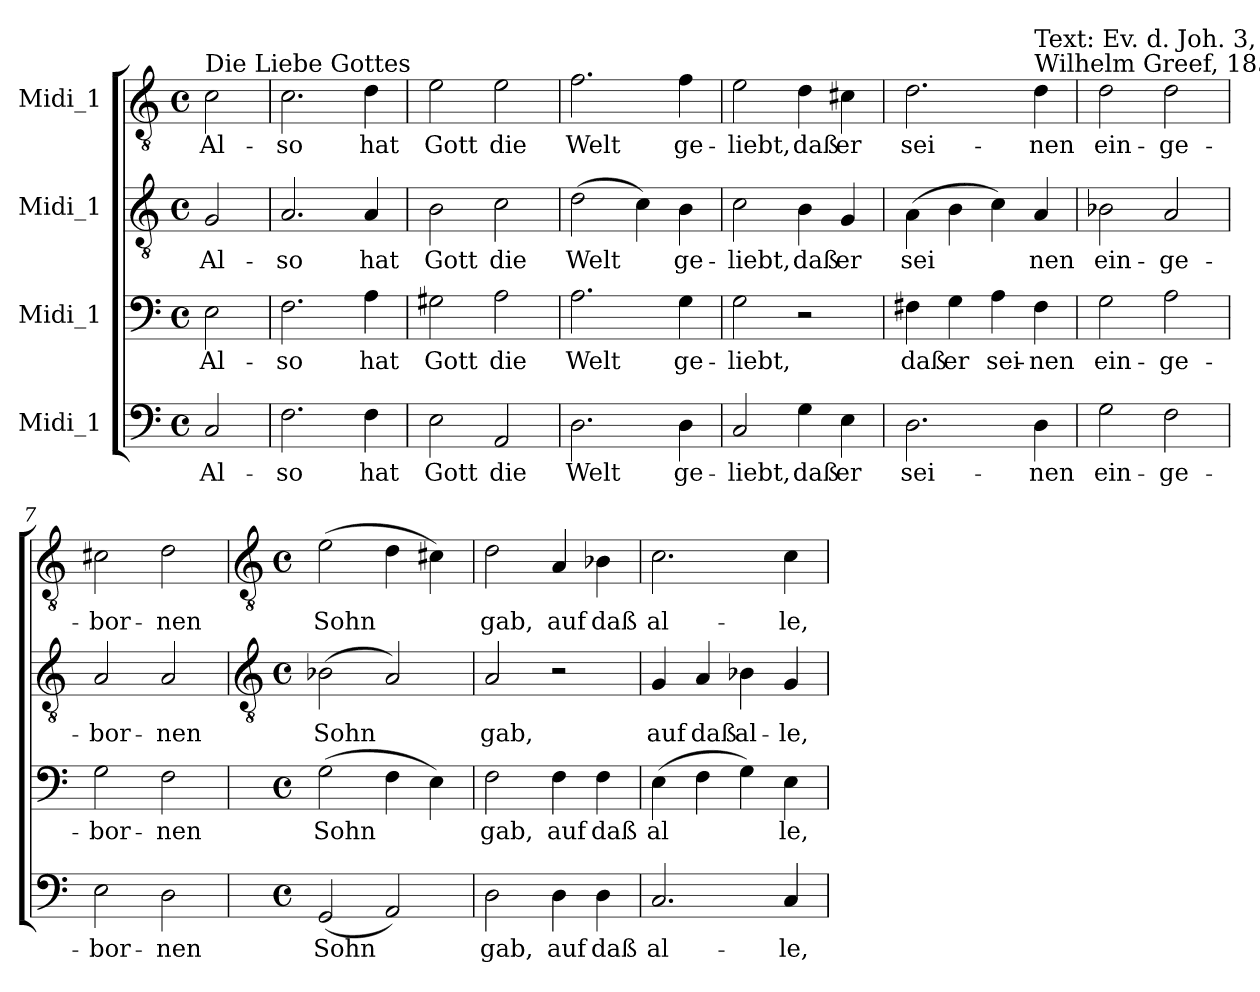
**kern	**text	**kern	**text	**kern	**text	**kern	**text
*part4	*part4	*part3	*part3	*part2	*part2	*part1	*part1
*staff4	*staff4	*staff3	*staff3	*staff2	*staff2	*staff1	*staff1
*I"Midi_1	*	*I"Midi_1	*	*I"Midi_1	*	*I"Midi_1	*
*clefF4	*	*clefF4	*	*clefGv2	*	*clefGv2	*
*k[]	*	*k[]	*	*k[]	*	*k[]	*
*C:	*	*C:	*	*C:	*	*C:	*
*M4/4	*	*M4/4	*	*M4/4	*	*M4/4	*
*met(c)	*	*met(c)	*	*met(c)	*	*met(c)	*
=	=	=	=	=	=	=	=
!	!	!	!	!	!	!LO:TX:a:t=Die Liebe Gottes	!
!	!LO:LY:b	!	!LO:LY:b	!	!LO:LY:b	!	!LO:LY:b
2C	Al-	2E	Al-	2G	Al-	2c	Al-
=1	=1	=1	=1	=1	=1	=1	=1
!	!LO:LY:b	!	!LO:LY:b	!	!LO:LY:b	!	!LO:LY:b
2.F	-so	2.F	-so	2.A	-so	2.c	-so
!	!LO:LY:b	!	!LO:LY:b	!	!LO:LY:b	!	!LO:LY:b
4F	hat	4A	hat	4A	hat	4d	hat
=2	=2	=2	=2	=2	=2	=2	=2
!	!LO:LY:b	!	!LO:LY:b	!	!LO:LY:b	!	!LO:LY:b
2E	Gott	2G#X	Gott	2B	Gott	2e	Gott
!	!LO:LY:b	!	!LO:LY:b	!	!LO:LY:b	!	!LO:LY:b
2AA	die	2A	die	2c	die	2e	die
=3	=3	=3	=3	=3	=3	=3	=3
!	!LO:LY:b	!	!LO:LY:b	!	!LO:LY:b	!	!LO:LY:b
2.D	Welt	2.A	Welt	(>2d	Welt	2.f	Welt
.	.	.	.	4c)	.	.	.
!	!LO:LY:b	!	!LO:LY:b	!	!LO:LY:b	!	!LO:LY:b
4D	ge-	4G	ge-	4B	ge-	4f	ge-
=4	=4	=4	=4	=4	=4	=4	=4
!	!LO:LY:b	!	!LO:LY:b	!	!LO:LY:b	!	!LO:LY:b
2C	-liebt,	2G	-liebt,	2c	-liebt,	2e	-liebt,
!	!LO:LY:b	!	!	!	!LO:LY:b	!	!LO:LY:b
4G	daß	2r	.	4B	daß	4d	daß
!	!LO:LY:b	!	!	!	!LO:LY:b	!	!LO:LY:b
4E	er	.	.	4G	er	4c#X	er
=5	=5	=5	=5	=5	=5	=5	=5
!	!LO:LY:b	!	!LO:LY:b	!	!LO:LY:b	!	!LO:LY:b
2.D	sei-	4F#X	daß	(>4A\	sei	2.d	sei-
!	!	!	!LO:LY:b	!	!	!	!
.	.	4G	er	4B	.	.	.
!	!	!	!LO:LY:b	!	!	!	!
.	.	4A	sei-	4c)	.	.	.
!	!	!	!	!	!	!LO:TX:a:t=Wilhelm Greef, 1851 (1809 -1875)	!
!	!	!	!	!	!	!LO:TX:a:t=Text&colon; Ev. d. Joh. 3, 16	!
!	!LO:LY:b	!	!LO:LY:b	!	!LO:LY:b	!	!LO:LY:b
4D	-nen	4F#	-nen	4A	nen	4d	-nen
=6	=6	=6	=6	=6	=6	=6	=6
!	!LO:LY:b	!	!LO:LY:b	!	!LO:LY:b	!	!LO:LY:b
2G	ein-	2G	ein-	2B-X	ein-	2d	ein-
!	!LO:LY:b	!	!LO:LY:b	!	!LO:LY:b	!	!LO:LY:b
2F	-ge-	2A	-ge-	2A	-ge-	2d	-ge-
=7	=7	=7	=7	=7	=7	=7	=7
!	!LO:LY:b	!	!LO:LY:b	!	!LO:LY:b	!	!LO:LY:b
2E	-bor-	2G	-bor-	2A	-bor-	2c#X	-bor-
!	!LO:LY:b	!	!LO:LY:b	!	!LO:LY:b	!	!LO:LY:b
2D	-nen	2F	-nen	2A	-nen	2d	-nen
!!LO:LB:g=z
=8	=8	=8	=8	=8	=8	=8	=8
*	*	*	*	*clefGv2	*	*clefGv2	*
*M4/4	*	*M4/4	*	*M4/4	*	*M4/4	*
*met(c)	*	*met(c)	*	*met(c)	*	*met(c)	*
!	!LO:LY:b	!	!LO:LY:b	!	!LO:LY:b	!	!LO:LY:b
(<2GG	Sohn	(>2G	Sohn	(<2B-X	Sohn	(>2e	Sohn
2AA)	.	4F	.	2A)	.	4d	.
.	.	4E)	.	.	.	4c#X)	.
=9	=9	=9	=9	=9	=9	=9	=9
!	!LO:LY:b	!	!LO:LY:b	!	!LO:LY:b	!	!LO:LY:b
2D	gab,	2F	gab,	2A	gab,	2d	gab,
!	!LO:LY:b	!	!LO:LY:b	!	!	!	!LO:LY:b
4D	auf	4F	auf	2r	.	4A	auf
!	!LO:LY:b	!	!LO:LY:b	!	!	!	!LO:LY:b
4D	daß	4F	daß	.	.	4B-X	daß
=10	=10	=10	=10	=10	=10	=10	=10
!	!LO:LY:b	!	!LO:LY:b	!	!LO:LY:b	!	!LO:LY:b
2.C	al-	(>4E	al	4G	auf	2.c	al-
!	!	!	!	!	!LO:LY:b	!	!
.	.	4F	.	4A	daß	.	.
!	!	!	!	!	!LO:LY:b	!	!
.	.	4G)	.	4B-X	al-	.	.
!	!LO:LY:b	!	!LO:LY:b	!	!LO:LY:b	!	!LO:LY:b
4C	-le,	4E	le,	4G	-le,	4c	-le,
=	=	=	=	=	=	=	=
*-	*-	*-	*-	*-	*-	*-	*-
